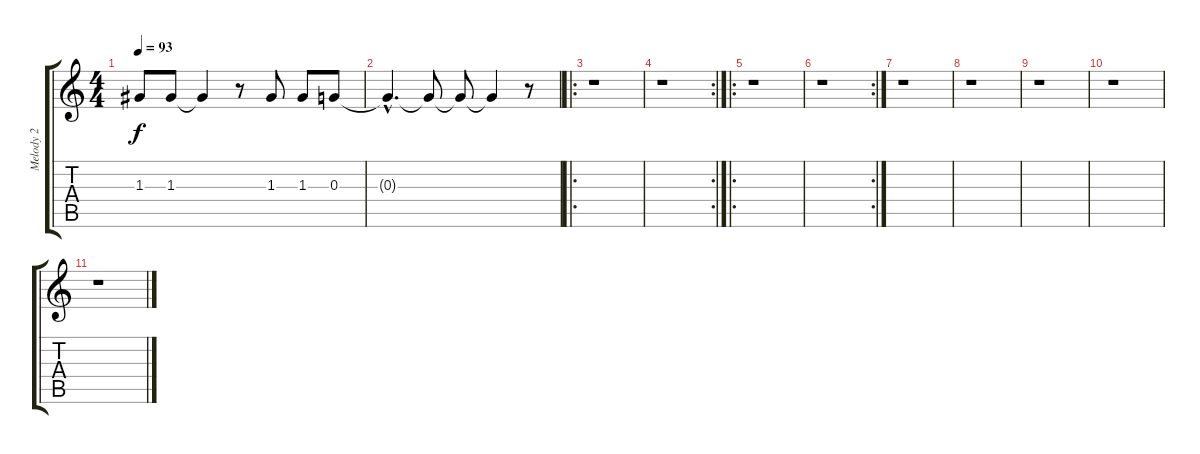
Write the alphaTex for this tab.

\track ("Melody 2" "Melody 2") {instrument overdrivenguitar}
\staff {score tabs}
\tuning (E4 B3 G3 D3 A2 E2) {hide}
\ts (4 4)
\tempo 93
\clef g2
\ks c
1.3.8{dy f} 1.3.8 1.3{t}.4 r.8 1.3.8 1.3.8 0.3.8 |
0.3{hac t}.4{d} 0.3{t}.8 0.3{t}.8 0.3{t}.4 r.8 |
\ro
r.1 |
\rc 2
r.1 |
\ro
r.1 |
\rc 2
r.1 |
r.1 |
r.1 |
r.1 |
r.1 |
r.1
